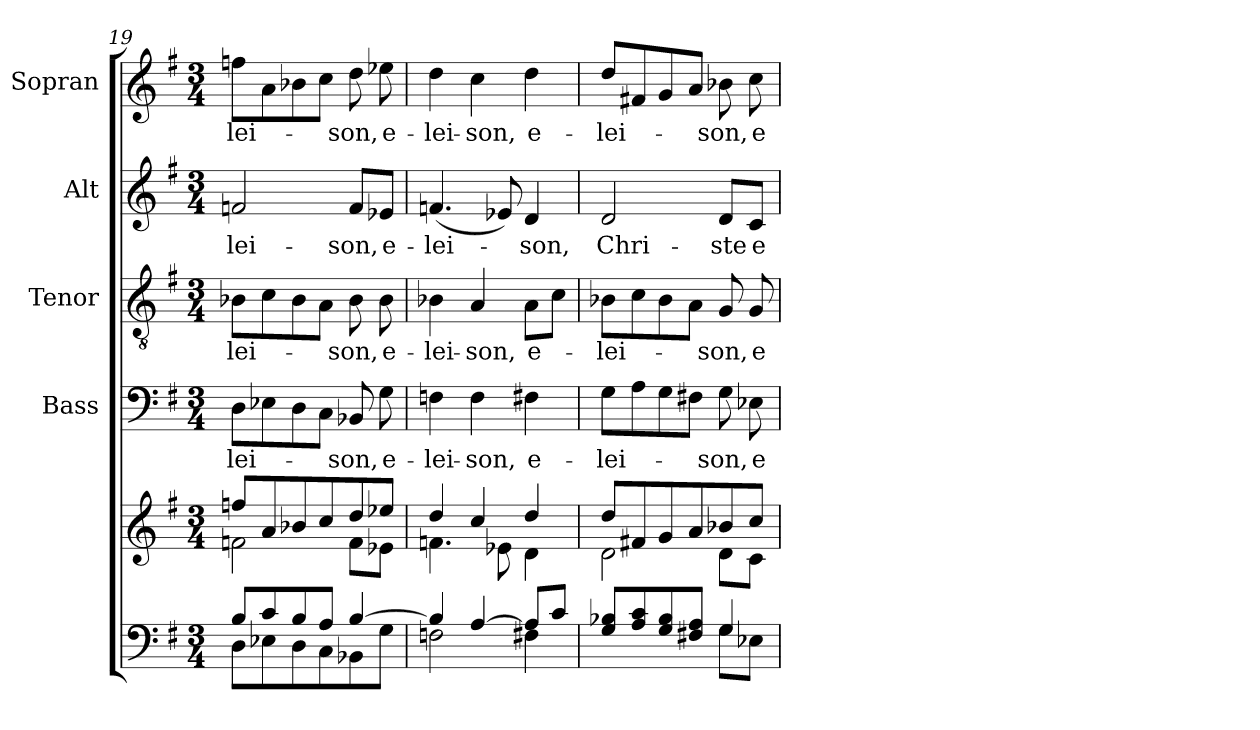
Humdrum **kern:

**kern	**kern	**kern	**text	**kern	**text	**kern	**text	**kern	**text
*part5	*part5	*part4	*part4	*part3	*part3	*part2	*part2	*part1	*part1
*staff6	*staff5	*staff4	*staff4	*staff3	*staff3	*staff2	*staff2	*staff1	*staff1
*	*	*I"Bass	*	*I"Tenor	*	*I"Alt	*	*I"Sopran	*
*	*	*I'B	*	*I'T	*	*I'A	*	*I'S	*
*clefF4	*clefG2	*clefF4	*	*clefGv2	*	*clefG2	*	*clefG2	*
*k[f#]	*k[f#]	*k[f#]	*	*k[f#]	*	*k[f#]	*	*k[f#]	*
*G:	*G:	*G:	*	*G:	*	*G:	*	*G:	*
*M3/4	*M3/4	*M3/4	*	*M3/4	*	*M3/4	*	*M3/4	*
=19	=19	=19	=19	=19	=19	=19	=19	=19	=19
*^	*^	*	*	*	*	*	*	*	*
!	!	!	!	!	!LO:LY:b	!	!LO:LY:b	!	!LO:LY:b	!	!LO:LY:b
8B/L	8D\L	8ffn/L	2fn\	8D\L	-lei-	8B-X\L	-lei-	2fn/	-lei-	8ffn\L	-lei-
8c/	8E-X\	8a/	.	8E-X\	.	8c\	.	.	.	8a\	.
8B/	8D\	8b-X/	.	8D\	.	8B-\	.	.	.	8b-X\	.
8A/J	8C\	8cc/	.	8C\J	.	8A\J	.	.	.	8cc\J	.
!	!	!	!	!	!LO:LY:b	!	!LO:LY:b	!	!LO:LY:b	!	!LO:LY:b
[>4B/	8BB-X\	8dd/	8f\L	8BB-X/	-son,	8B-\	-son,	8f/L	-son,	8dd\	-son,
!	!	!	!	!	!LO:LY:b	!	!LO:LY:b	!	!LO:LY:b	!	!LO:LY:b
.	8G\J	8ee-X/J	8e-X\J	8G\	e-	8B-\	e-	8e-X/J	e-	8ee-X\	e-
!!LO:LB:g=z
=20	=20	=20	=20	=20	=20	=20	=20	=20	=20	=20	=20
!	!	!	!	!	!LO:LY:b	!	!LO:LY:b	!	!LO:LY:b	!	!LO:LY:b
4B/]	2Fn\	4dd/	4.fn\	4Fn\	-lei-	4B-X\	-lei-	(<4.fn/	-lei-	4dd\	-lei-
!	!	!	!	!	!LO:LY:b	!	!LO:LY:b	!	!	!	!LO:LY:b
[>4A/	.	4cc/	.	4F\	-son,	4A/	-son,	.	.	4cc\	-son,
.	.	.	8e-X\	.	.	.	.	8e-X/)	.	.	.
!	!	!	!	!	!LO:LY:b	!	!LO:LY:b	!	!LO:LY:b	!	!LO:LY:b
8A/L]	4F#X\	4dd/	4d\	4F#X\	e-	8A\L	e-	4d/	-son,	4dd\	e-
8c/J	.	.	.	.	.	8c\J	.	.	.	.	.
=21	=21	=21	=21	=21	=21	=21	=21	=21	=21	=21	=21
!	!	!	!	!	!LO:LY:b	!	!LO:LY:b	!	!LO:LY:b	!	!LO:LY:b
8G/ 8B-X/L	2ryy	8dd/L	2d\	8G\L	-lei-	8B-X\L	-lei-	2d/	Chri-	8dd/L	-lei-
8A/ 8c/	.	8f#X/	.	8A\	.	8c\	.	.	.	8f#X/	.
8G/ 8B-/	.	8g/	.	8G\	.	8B-\	.	.	.	8g/	.
8F#X/ 8A/J	.	8a/	.	8F#X\J	.	8A\J	.	.	.	8a/J	.
!	!	!	!	!	!LO:LY:b	!	!LO:LY:b	!	!LO:LY:b	!	!LO:LY:b
4G/	8G\L	8b-X/	8d\L	8G\	-son,	8G/	-son,	8d/L	-ste	8b-X\	-son,
!	!	!	!	!	!LO:LY:b	!	!LO:LY:b	!	!LO:LY:b	!	!LO:LY:b
.	8E-X\J	8cc/J	8c\J	8E-X\	e-	8G/	e-	8c/J	e-	8cc\	e-
*v	*v	*	*	*	*	*	*	*	*	*	*
*	*v	*v	*	*	*	*	*	*	*	*
=	=	=	=	=	=	=	=	=	=
*-	*-	*-	*-	*-	*-	*-	*-	*-	*-
